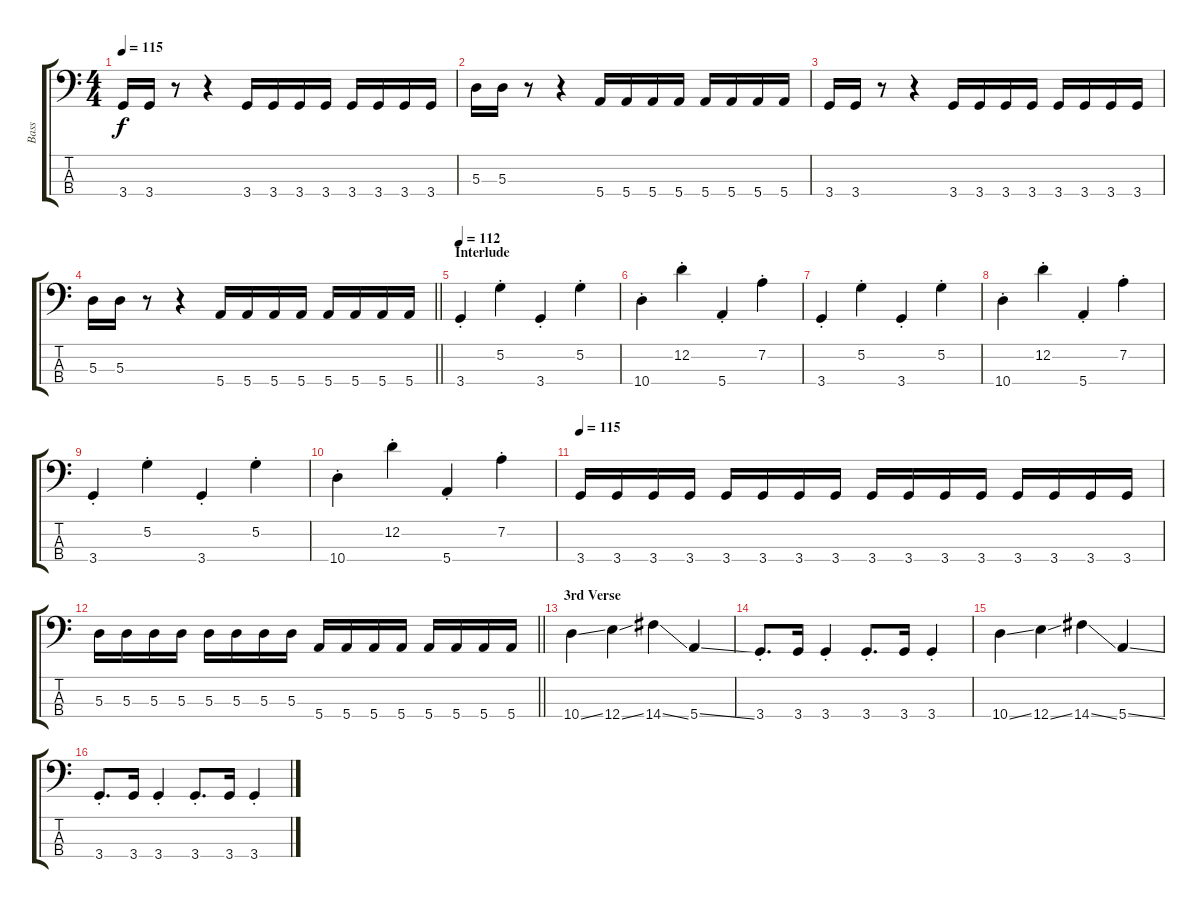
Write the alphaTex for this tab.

\track ("Bass" "Bass") {instrument electricbasspick}
\staff {score tabs}
\tuning (G2 D2 A1 E1) {hide}
\ts (4 4)
\tempo 115
\clef f4
\ks c
3.4.16{dy f} 3.4.16 r.8 r.4 3.4.16 3.4.16 3.4.16 3.4.16 3.4.16 3.4.16 3.4.16 3.4.16 |
5.3.16 5.3.16 r.8 r.4 5.4.16 5.4.16 5.4.16 5.4.16 5.4.16 5.4.16 5.4.16 5.4.16 |
3.4.16 3.4.16 r.8 r.4 3.4.16 3.4.16 3.4.16 3.4.16 3.4.16 3.4.16 3.4.16 3.4.16 |
\barLineRight lightlight
5.3.16 5.3.16 r.8 r.4 5.4.16 5.4.16 5.4.16 5.4.16 5.4.16 5.4.16 5.4.16 5.4.16 |
\section ("" "Interlude")
\tempo 112
3.4{st}.4 5.2{st}.4 3.4{st}.4 5.2{st}.4 |
10.4{st}.4 12.2{st}.4 5.4{st}.4 7.2{st}.4 |
3.4{st}.4 5.2{st}.4 3.4{st}.4 5.2{st}.4 |
10.4{st}.4 12.2{st}.4 5.4{st}.4 7.2{st}.4 |
3.4{st}.4 5.2{st}.4 3.4{st}.4 5.2{st}.4 |
10.4{st}.4 12.2{st}.4 5.4{st}.4 7.2{st}.4 |
\tempo 115
3.4.16 3.4.16 3.4.16 3.4.16 3.4.16 3.4.16 3.4.16 3.4.16 3.4.16 3.4.16 3.4.16 3.4.16 3.4.16 3.4.16 3.4.16 3.4.16 |
\barLineRight lightlight
5.3.16 5.3.16 5.3.16 5.3.16 5.3.16 5.3.16 5.3.16 5.3.16 5.4.16 5.4.16 5.4.16 5.4.16 5.4.16 5.4.16 5.4.16 5.4.16 |
\section ("" "3rd Verse")
10.4{ss}.4 12.4{ss}.4 14.4{ss}.4 5.4{ss}.4 |
3.4{st}.8{d} 3.4.16 3.4{st}.4 3.4{st}.8{d} 3.4.16 3.4{st}.4 |
10.4{ss}.4 12.4{ss}.4 14.4{ss}.4 5.4{ss}.4 |
3.4{st}.8{d} 3.4.16 3.4{st}.4 3.4{st}.8{d} 3.4.16 3.4{st}.4
